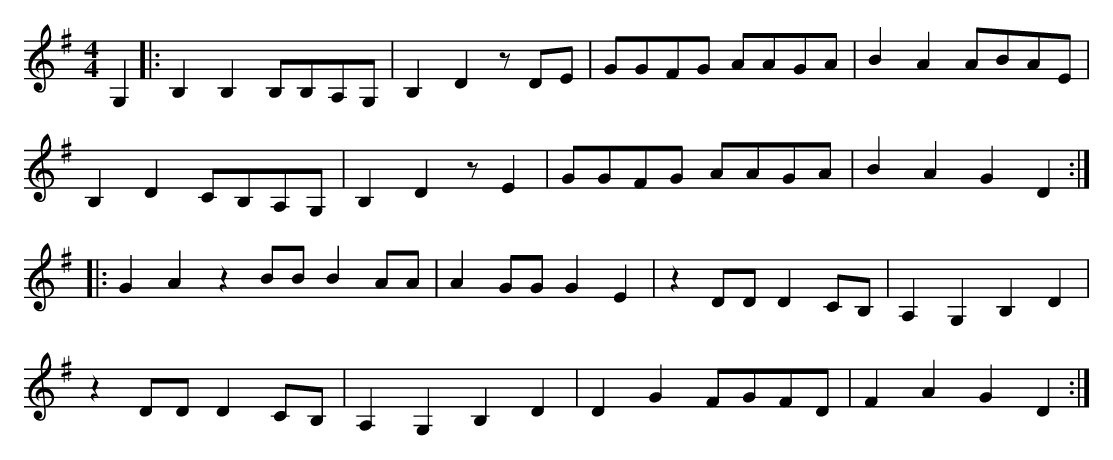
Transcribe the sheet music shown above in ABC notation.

X:1
M:4/4
K:G
G,2|:B,2B,2 B,B,A,G,|B,2D2 zDE|GGFG AAGA|B2A2ABAE|
B,2D2 CB,A,G,|B,2D2 zE2|GGFG AAGA|B2A2 G2D2:|
|:G2A2 z2 BB B2 AA|A2 GG G2 E2|z2 DD D2 CB,|A,2G,2B,2D2|
z2 DD D2 CB,|A,2G,2B,2D2|D2G2FGFD|F2A2G2D2:|
